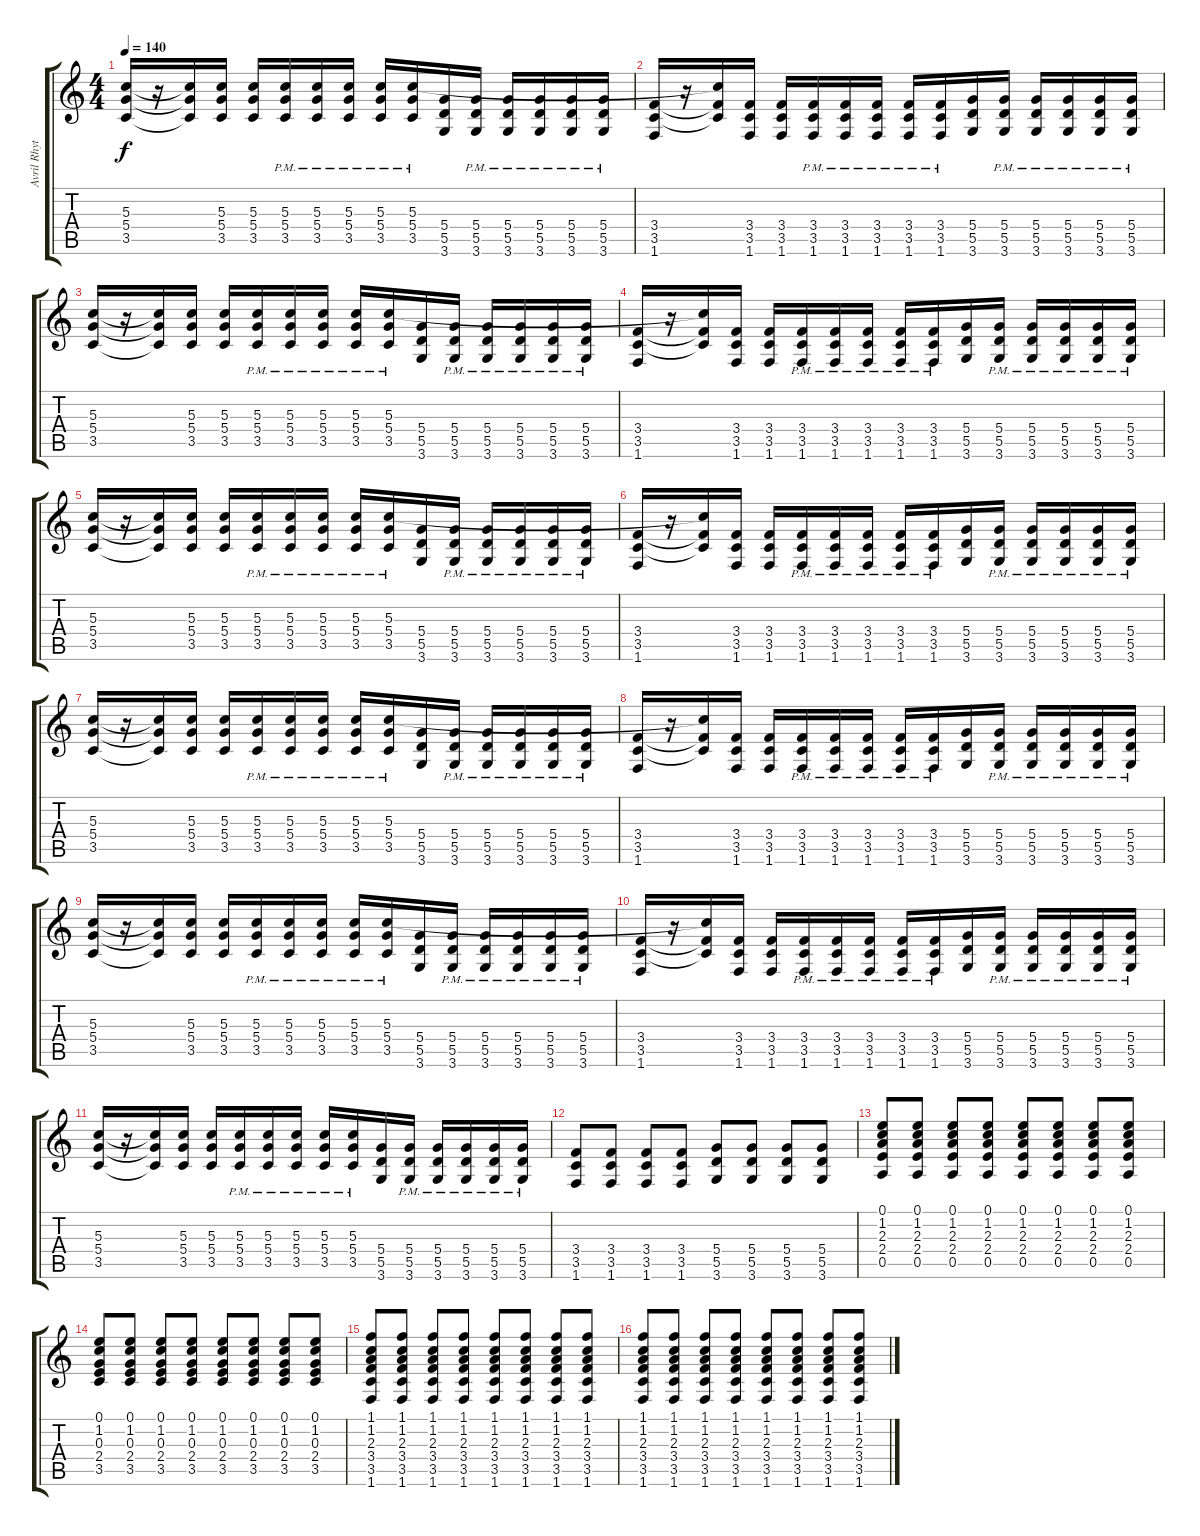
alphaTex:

\track ("Avril Rhythm 2" "Avril Rhyt") {instrument acousticguitarsteel}
\staff {score tabs}
\tuning (E4 B3 G3 D3 A2 E2) {hide}
\ts (4 4)
\tempo 140
\clef g2
\ks c
(5.3 5.4 3.5).16{dy f} r.16 (5.3{t} 5.4{t} 3.5{t}).16 (5.3 5.4 3.5).16 (5.3 5.4 3.5).16 (5.3{pm} 5.4{pm} 3.5{pm}).16 (5.3{pm} 5.4{pm} 3.5{pm}).16 (5.3{pm} 5.4{pm} 3.5{pm}).16 (5.3{pm} 5.4{pm} 3.5{pm}).16 (5.3{pm} 5.4{pm} 3.5{pm}).16 (5.4 5.5 3.6).16 (5.4{pm} 5.5{pm} 3.6{pm}).16 (5.4{pm} 5.5{pm} 3.6{pm}).16 (5.4{pm} 5.5{pm} 3.6{pm}).16 (5.4{pm} 5.5{pm} 3.6{pm}).16 (5.4{pm} 5.5{pm} 3.6{pm}).16 |
(3.4 3.5 1.6).16 r.16 (5.3{t} 3.4{t} 3.5{t}).16 (3.4 3.5 1.6).16 (3.4 3.5 1.6).16 (3.4{pm} 3.5{pm} 1.6).16 (3.4{pm} 3.5{pm} 1.6).16 (3.4{pm} 3.5{pm} 1.6).16 (3.4{pm} 3.5{pm} 1.6).16 (3.4{pm} 3.5{pm} 1.6).16 (5.4 5.5 3.6).16 (5.4{pm} 5.5{pm} 3.6{pm}).16 (5.4{pm} 5.5{pm} 3.6{pm}).16 (5.4{pm} 5.5{pm} 3.6{pm}).16 (5.4{pm} 5.5{pm} 3.6{pm}).16 (5.4{pm} 5.5{pm} 3.6{pm}).16 |
(5.3 5.4 3.5).16 r.16 (5.3{t} 5.4{t} 3.5{t}).16 (5.3 5.4 3.5).16 (5.3 5.4 3.5).16 (5.3{pm} 5.4{pm} 3.5{pm}).16 (5.3{pm} 5.4{pm} 3.5{pm}).16 (5.3{pm} 5.4{pm} 3.5{pm}).16 (5.3{pm} 5.4{pm} 3.5{pm}).16 (5.3{pm} 5.4{pm} 3.5{pm}).16 (5.4 5.5 3.6).16 (5.4{pm} 5.5{pm} 3.6{pm}).16 (5.4{pm} 5.5{pm} 3.6{pm}).16 (5.4{pm} 5.5{pm} 3.6{pm}).16 (5.4{pm} 5.5{pm} 3.6{pm}).16 (5.4{pm} 5.5{pm} 3.6{pm}).16 |
(3.4 3.5 1.6).16 r.16 (5.3{t} 3.4{t} 3.5{t}).16 (3.4 3.5 1.6).16 (3.4 3.5 1.6).16 (3.4{pm} 3.5{pm} 1.6).16 (3.4{pm} 3.5{pm} 1.6).16 (3.4{pm} 3.5{pm} 1.6).16 (3.4{pm} 3.5{pm} 1.6).16 (3.4{pm} 3.5{pm} 1.6).16 (5.4 5.5 3.6).16 (5.4{pm} 5.5{pm} 3.6{pm}).16 (5.4{pm} 5.5{pm} 3.6{pm}).16 (5.4{pm} 5.5{pm} 3.6{pm}).16 (5.4{pm} 5.5{pm} 3.6{pm}).16 (5.4{pm} 5.5{pm} 3.6{pm}).16 |
(5.3 5.4 3.5).16 r.16 (5.3{t} 5.4{t} 3.5{t}).16 (5.3 5.4 3.5).16 (5.3 5.4 3.5).16 (5.3{pm} 5.4{pm} 3.5{pm}).16 (5.3{pm} 5.4{pm} 3.5{pm}).16 (5.3{pm} 5.4{pm} 3.5{pm}).16 (5.3{pm} 5.4{pm} 3.5{pm}).16 (5.3{pm} 5.4{pm} 3.5{pm}).16 (5.4 5.5 3.6).16 (5.4{pm} 5.5{pm} 3.6{pm}).16 (5.4{pm} 5.5{pm} 3.6{pm}).16 (5.4{pm} 5.5{pm} 3.6{pm}).16 (5.4{pm} 5.5{pm} 3.6{pm}).16 (5.4{pm} 5.5{pm} 3.6{pm}).16 |
(3.4 3.5 1.6).16 r.16 (5.3{t} 3.4{t} 3.5{t}).16 (3.4 3.5 1.6).16 (3.4 3.5 1.6).16 (3.4{pm} 3.5{pm} 1.6).16 (3.4{pm} 3.5{pm} 1.6).16 (3.4{pm} 3.5{pm} 1.6).16 (3.4{pm} 3.5{pm} 1.6).16 (3.4{pm} 3.5{pm} 1.6).16 (5.4 5.5 3.6).16 (5.4{pm} 5.5{pm} 3.6{pm}).16 (5.4{pm} 5.5{pm} 3.6{pm}).16 (5.4{pm} 5.5{pm} 3.6{pm}).16 (5.4{pm} 5.5{pm} 3.6{pm}).16 (5.4{pm} 5.5{pm} 3.6{pm}).16 |
(5.3 5.4 3.5).16 r.16 (5.3{t} 5.4{t} 3.5{t}).16 (5.3 5.4 3.5).16 (5.3 5.4 3.5).16 (5.3{pm} 5.4{pm} 3.5{pm}).16 (5.3{pm} 5.4{pm} 3.5{pm}).16 (5.3{pm} 5.4{pm} 3.5{pm}).16 (5.3{pm} 5.4{pm} 3.5{pm}).16 (5.3{pm} 5.4{pm} 3.5{pm}).16 (5.4 5.5 3.6).16 (5.4{pm} 5.5{pm} 3.6{pm}).16 (5.4{pm} 5.5{pm} 3.6{pm}).16 (5.4{pm} 5.5{pm} 3.6{pm}).16 (5.4{pm} 5.5{pm} 3.6{pm}).16 (5.4{pm} 5.5{pm} 3.6{pm}).16 |
(3.4 3.5 1.6).16 r.16 (5.3{t} 3.4{t} 3.5{t}).16 (3.4 3.5 1.6).16 (3.4 3.5 1.6).16 (3.4{pm} 3.5{pm} 1.6).16 (3.4{pm} 3.5{pm} 1.6).16 (3.4{pm} 3.5{pm} 1.6).16 (3.4{pm} 3.5{pm} 1.6).16 (3.4{pm} 3.5{pm} 1.6).16 (5.4 5.5 3.6).16 (5.4{pm} 5.5{pm} 3.6{pm}).16 (5.4{pm} 5.5{pm} 3.6{pm}).16 (5.4{pm} 5.5{pm} 3.6{pm}).16 (5.4{pm} 5.5{pm} 3.6{pm}).16 (5.4{pm} 5.5{pm} 3.6{pm}).16 |
(5.3 5.4 3.5).16 r.16 (5.3{t} 5.4{t} 3.5{t}).16 (5.3 5.4 3.5).16 (5.3 5.4 3.5).16 (5.3{pm} 5.4{pm} 3.5{pm}).16 (5.3{pm} 5.4{pm} 3.5{pm}).16 (5.3{pm} 5.4{pm} 3.5{pm}).16 (5.3{pm} 5.4{pm} 3.5{pm}).16 (5.3{pm} 5.4{pm} 3.5{pm}).16 (5.4 5.5 3.6).16 (5.4{pm} 5.5{pm} 3.6{pm}).16 (5.4{pm} 5.5{pm} 3.6{pm}).16 (5.4{pm} 5.5{pm} 3.6{pm}).16 (5.4{pm} 5.5{pm} 3.6{pm}).16 (5.4{pm} 5.5{pm} 3.6{pm}).16 |
(3.4 3.5 1.6).16 r.16 (5.3{t} 3.4{t} 3.5{t}).16 (3.4 3.5 1.6).16 (3.4 3.5 1.6).16 (3.4{pm} 3.5{pm} 1.6).16 (3.4{pm} 3.5{pm} 1.6).16 (3.4{pm} 3.5{pm} 1.6).16 (3.4{pm} 3.5{pm} 1.6).16 (3.4{pm} 3.5{pm} 1.6).16 (5.4 5.5 3.6).16 (5.4{pm} 5.5{pm} 3.6{pm}).16 (5.4{pm} 5.5{pm} 3.6{pm}).16 (5.4{pm} 5.5{pm} 3.6{pm}).16 (5.4{pm} 5.5{pm} 3.6{pm}).16 (5.4{pm} 5.5{pm} 3.6{pm}).16 |
(5.3 5.4 3.5).16 r.16 (5.3{t} 5.4{t} 3.5{t}).16 (5.3 5.4 3.5).16 (5.3 5.4 3.5).16 (5.3{pm} 5.4{pm} 3.5{pm}).16 (5.3{pm} 5.4{pm} 3.5{pm}).16 (5.3{pm} 5.4{pm} 3.5{pm}).16 (5.3{pm} 5.4{pm} 3.5{pm}).16 (5.3{pm} 5.4{pm} 3.5{pm}).16 (5.4 5.5 3.6).16 (5.4{pm} 5.5{pm} 3.6{pm}).16 (5.4{pm} 5.5{pm} 3.6{pm}).16 (5.4{pm} 5.5{pm} 3.6{pm}).16 (5.4{pm} 5.5{pm} 3.6{pm}).16 (5.4{pm} 5.5{pm} 3.6{pm}).16 |
(3.4 3.5 1.6).8 (3.4 3.5 1.6).8 (3.4 3.5 1.6).8 (3.4 3.5 1.6).8 (5.4 5.5 3.6).8 (5.4 5.5 3.6).8 (5.4 5.5 3.6).8 (5.4 5.5 3.6).8 |
(0.1 1.2 2.3 2.4 0.5).8 (0.1 1.2 2.3 2.4 0.5).8 (0.1 1.2 2.3 2.4 0.5).8 (0.1 1.2 2.3 2.4 0.5).8 (0.1 1.2 2.3 2.4 0.5).8 (0.1 1.2 2.3 2.4 0.5).8 (0.1 1.2 2.3 2.4 0.5).8 (0.1 1.2 2.3 2.4 0.5).8 |
(0.1 1.2 0.3 2.4 3.5).8 (0.1 1.2 0.3 2.4 3.5).8 (0.1 1.2 0.3 2.4 3.5).8 (0.1 1.2 0.3 2.4 3.5).8 (0.1 1.2 0.3 2.4 3.5).8 (0.1 1.2 0.3 2.4 3.5).8 (0.1 1.2 0.3 2.4 3.5).8 (0.1 1.2 0.3 2.4 3.5).8 |
(1.1 1.2 2.3 3.4 3.5 1.6).8 (1.1 1.2 2.3 3.4 3.5 1.6).8 (1.1 1.2 2.3 3.4 3.5 1.6).8 (1.1 1.2 2.3 3.4 3.5 1.6).8 (1.1 1.2 2.3 3.4 3.5 1.6).8 (1.1 1.2 2.3 3.4 3.5 1.6).8 (1.1 1.2 2.3 3.4 3.5 1.6).8 (1.1 1.2 2.3 3.4 3.5 1.6).8 |
(1.1 1.2 2.3 3.4 3.5 1.6).8 (1.1 1.2 2.3 3.4 3.5 1.6).8 (1.1 1.2 2.3 3.4 3.5 1.6).8 (1.1 1.2 2.3 3.4 3.5 1.6).8 (1.1 1.2 2.3 3.4 3.5 1.6).8 (1.1 1.2 2.3 3.4 3.5 1.6).8 (1.1 1.2 2.3 3.4 3.5 1.6).8 (1.1 1.2 2.3 3.4 3.5 1.6).8
